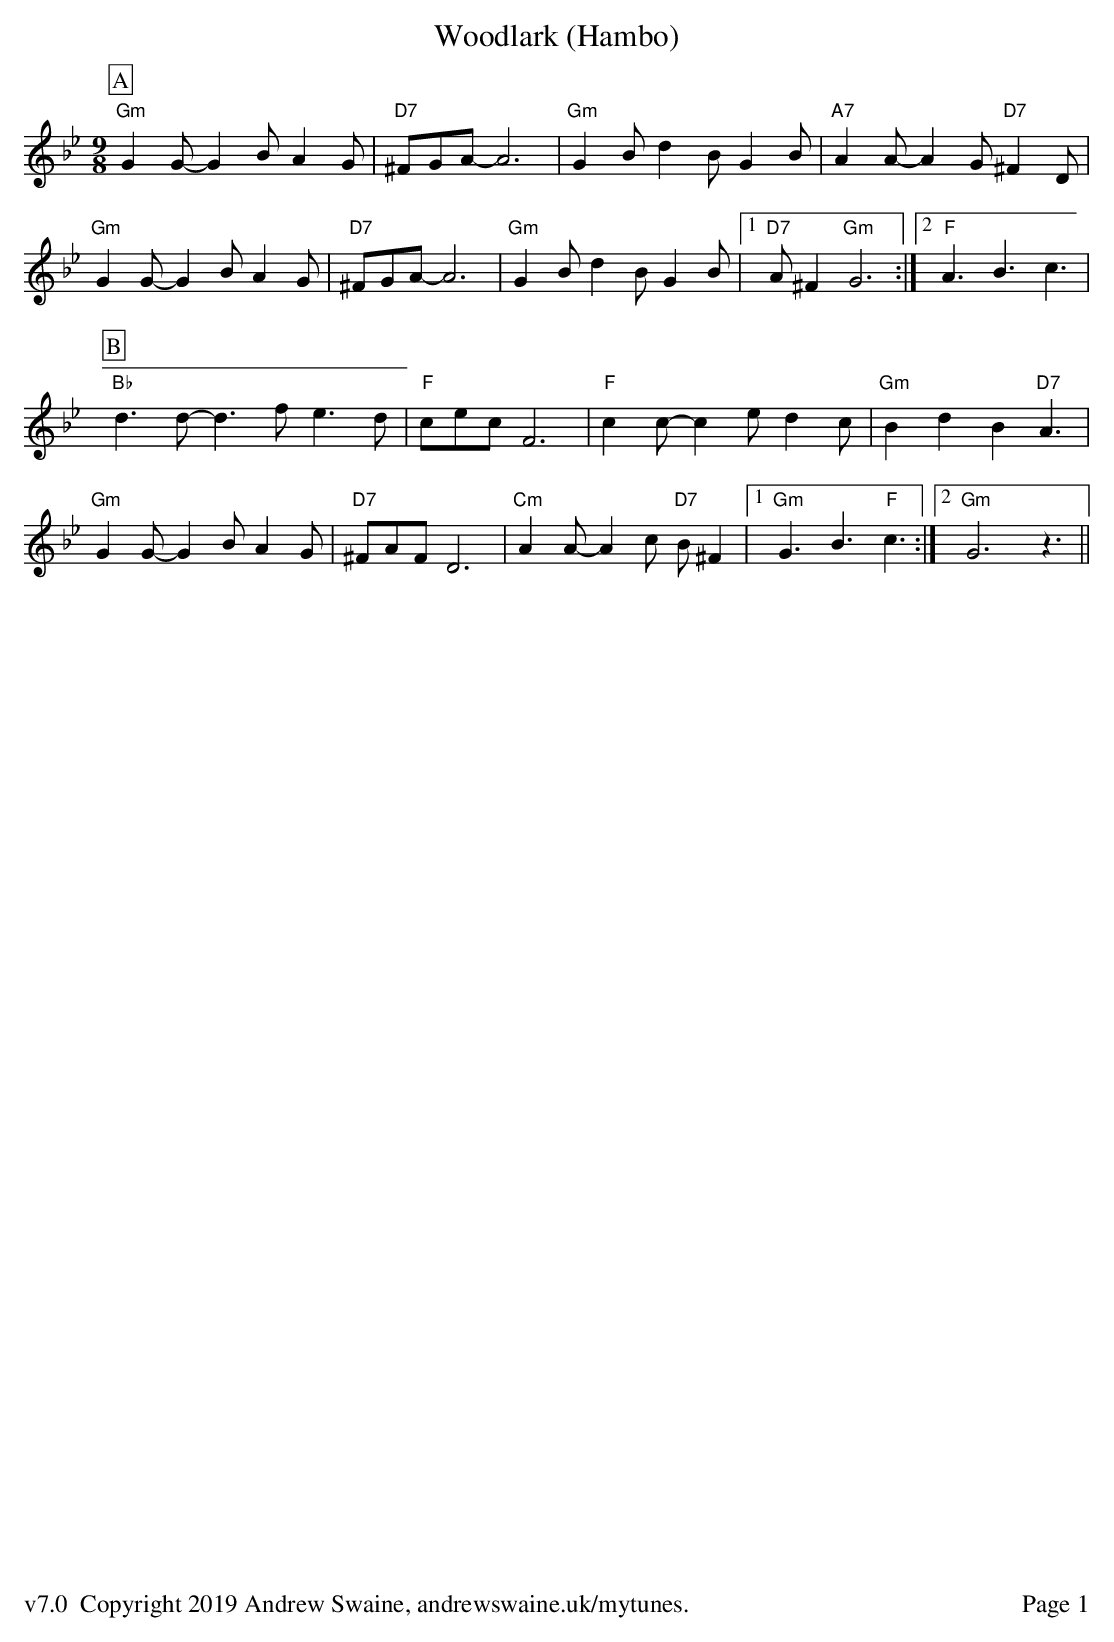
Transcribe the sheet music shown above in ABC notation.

X:1
T:Woodlark (Hambo)
M:9/8
L:1/8
K:Gm
P:A
"Gm"G2G- G2B A2G | "D7"^FGA-A6 | "Gm"G2B d2B G2B | "A7"A2A- A2G "D7"^F2D |
"Gm"G2G- G2B A2G | "D7"^FGA-A6 | "Gm"G2B d2B G2B |1 "D7"A^F2 "Gm"G6 :|2 "F"A3 B3 c3 |
P:B
"Bb"d3d- d3f e3d | "F"cec F6 | "F"c2c- c2e d2c | "Gm"B2d2B2 "D7"A3 |
"Gm"G2G- G2B A2G | "D7"^FAF D6 | "Cm"A2A- A2c "D7"B^F2 |1 "Gm"G3 B3 "F"c3 :|2 "Gm"G6 z3 ||
